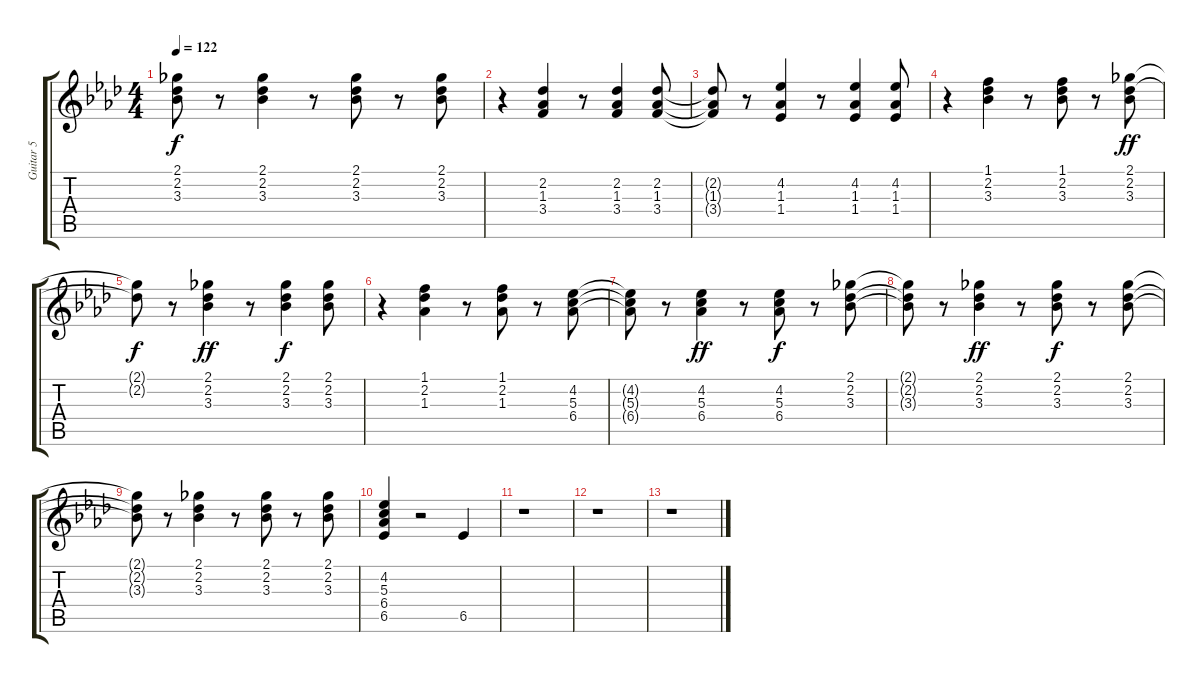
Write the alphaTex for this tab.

\track ("Guitar 5" "Guitar 5") {instrument overdrivenguitar}
\staff {score tabs}
\tuning (E4 B3 G3 D3 A2 E2) {hide}
\ts (4 4)
\tempo 122
\clef g2
\ks ab
(2.1{t} 2.2{t} 3.3{t}).8{dy f} r.8 (2.1 2.2 3.3).4 r.8 (2.1 2.2 3.3).8 r.8 (2.1 2.2 3.3).8 |
r.4 (2.2 1.3 3.4).4 r.8 (2.2 1.3 3.4).4 (2.2 1.3 3.4).8 |
(2.2{t} 1.3{t} 3.4{t}).8 r.8 (4.2 1.3 1.4).4 r.8 (4.2 1.3 1.4).4 (4.2 1.3 1.4).8 |
r.4 (1.1 2.2 3.3).4 r.8 (1.1 2.2 3.3).8 r.8 (2.1 2.2 3.3).8{dy ff} |
(2.1{t} 2.2{t}).8{dy f} r.8 (2.1 2.2 3.3).4{dy ff} r.8 (2.1 2.2 3.3).4{dy f} (2.1 2.2 3.3).8 |
r.4 (1.1 2.2 1.3).4 r.8 (1.1 2.2 1.3).8 r.8 (4.2 5.3 6.4).8 |
(4.2{t} 5.3{t} 6.4{t}).8 r.8 (4.2 5.3 6.4).4{dy ff} r.8 (4.2 5.3 6.4).8{dy f} r.8 (2.1 2.2 3.3).8 |
(2.1{t} 2.2{t} 3.3{t}).8 r.8 (2.1 2.2 3.3).4{dy ff} r.8 (2.1 2.2 3.3).8{dy f} r.8 (2.1 2.2 3.3).8 |
(2.1{t} 2.2{t} 3.3{t}).8 r.8 (2.1 2.2 3.3).4 r.8 (2.1 2.2 3.3).8 r.8 (2.1 2.2 3.3).8 |
(4.2 5.3 6.4 6.5).4 r.2 6.5.4 |
r.1 |
r.1 |
r.1
